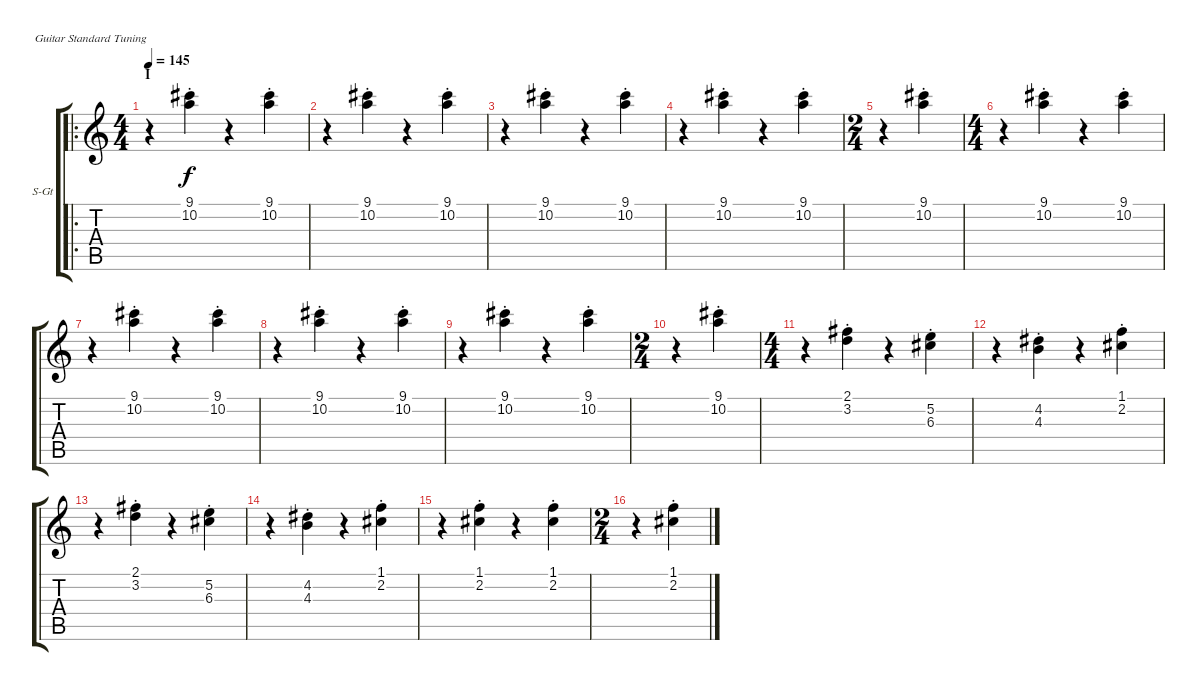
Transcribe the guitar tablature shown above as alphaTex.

\defaultSystemsLayout 4
\bracketExtendMode groupsimilarinstruments
\firstSystemTrackNameOrientation horizontal
\otherSystemsTrackNameOrientation horizontal
\track ("Acoustic Guitar" "S-Gt") {instrument acousticguitarsteel}
\staff {score tabs}
\tuning (E4 B3 G3 D3 A2 E2)
\ro
\ts (4 4)
\section ("" "I")
\tempo 145
\clef g2
\scale
0.485477
\ks c
r.4{dy f instrument acousticguitarsteel} (10.2{st} 9.1{st}).4 r.4 (10.2{st} 9.1{st}).4 |
\scale
0.257261 r.4 (10.2{st} 9.1{st}).4 r.4 (10.2{st} 9.1{st}).4 |
\scale
0.257261 r.4 (10.2{st} 9.1{st}).4 r.4 (10.2{st} 9.1{st}).4 |
\scale
0.209459 r.4 (10.2{st} 9.1{st}).4 r.4 (10.2{st} 9.1{st}).4 |
\ts (2 4)
\scale
0.39527 r.4 (10.2{st} 9.1{st}).4 |
\ts (4 4)
\scale
0.39527 r.4 (10.2{st} 9.1{st}).4 r.4 (10.2{st} 9.1{st}).4 |
\scale
0.333333 r.4 (10.2{st} 9.1{st}).4 r.4 (10.2{st} 9.1{st}).4 |
\scale
0.333333 r.4 (10.2{st} 9.1{st}).4 r.4 (10.2{st} 9.1{st}).4 |
\scale
0.333333 r.4 (10.2{st} 9.1{st}).4 r.4 (10.2{st} 9.1{st}).4 |
\ts (2 4)
\scale
0.39527 r.4 (10.2{st} 9.1{st}).4 |
\ts (4 4)
\scale
0.39527 r.4 (2.1{st} 3.2{st}).4 r.4 (5.2{st} 6.3{st}).4 |
\scale
0.209459 r.4 (4.3{st} 4.2{st}).4 r.4 (2.2{st} 1.1{st}).4 |
\scale
0.333333 r.4 (2.1{st} 3.2{st}).4 r.4 (5.2{st} 6.3{st}).4 |
\scale
0.333333 r.4 (4.3{st} 4.2{st}).4 r.4 (2.2{st} 1.1{st}).4 |
\scale
0.333333 r.4 (2.2{st} 1.1{st}).4 r.4 (2.2{st} 1.1{st}).4 |
\ts (2 4)
\scale
0.39527 r.4 (2.2{st} 1.1{st}).4
